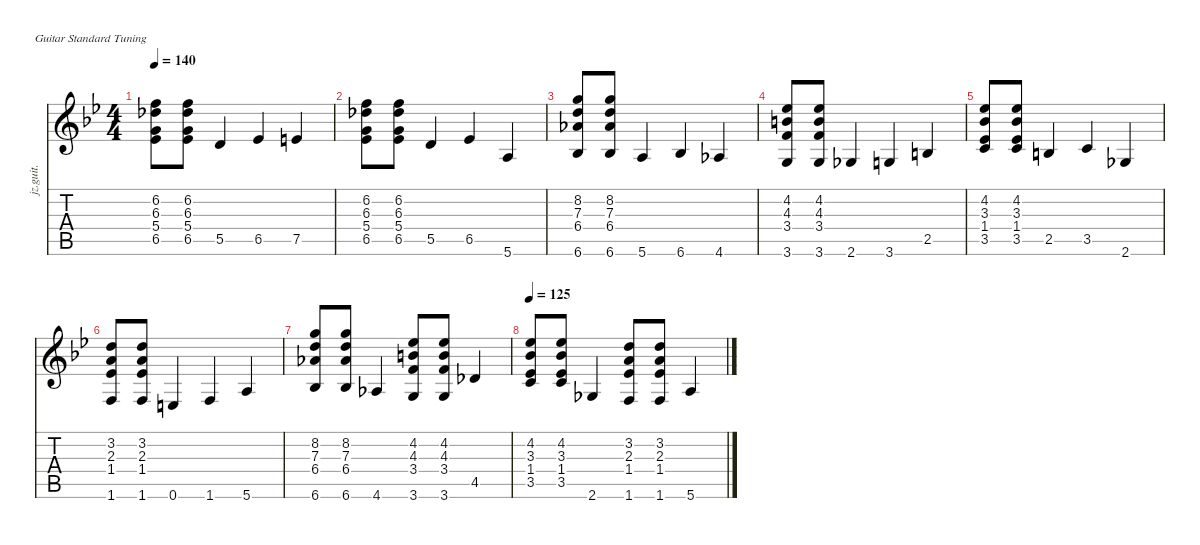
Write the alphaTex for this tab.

\defaultSystemsLayout 4
\hideDynamics
\bracketExtendMode nobrackets
\otherSystemsTrackNameOrientation horizontal
\track ("Rhythm" "jz.guit.") {instrument electricguitarjazz}
\staff {score tabs}
\tuning (E4 B3 G3 D3 A2 E2)
\ts (4 4)
\tempo 140
\clef g2
\ks bb
(6.5{acc b} 5.4{acc forcenatural} 6.3{acc b} 6.2{acc forcenatural}).8{dy mf beam Down} (6.5{acc b} 5.4{acc forcenatural} 6.3{acc b} 6.2{acc forcenatural}).8{beam Down} 5.5{acc forcenatural}.4{beam Up} 6.5{acc b}.4{beam Up} 7.5{acc forcenatural}.4{beam Up} |
(6.5{acc b} 5.4{acc forcenatural} 6.3{acc b} 6.2{acc forcenatural}).8{beam Down} (6.5{acc b} 5.4{acc forcenatural} 6.3{acc b} 6.2{acc forcenatural}).8{beam Down} 5.5{acc forcenatural}.4{beam Up} 6.5{acc b}.4{beam Up} 5.6{acc forcenatural}.4{beam Up} |
(6.6{acc b} 6.4{acc b} 7.3{acc forcenatural} 8.2{acc forcenatural}).8{beam Up} (6.6{acc b} 6.4{acc b} 7.3{acc forcenatural} 8.2{acc forcenatural}).8{beam Up} 5.6{acc forcenatural}.4{beam Up} 6.6{acc b}.4{beam Up} 4.6{acc b}.4{beam Up} |
(3.6{acc forcenatural} 3.4{acc forcenatural} 4.3{acc forcenatural} 4.2{acc b}).8{beam Up} (3.6{acc forcenatural} 3.4{acc forcenatural} 4.3{acc forcenatural} 4.2{acc b}).8{beam Up} 2.6{acc b}.4{beam Up} 3.6{acc forcenatural}.4{beam Up} 2.5{acc forcenatural}.4{beam Up} |
(3.5{acc forcenatural} 1.4{acc b} 3.3{acc b} 4.2{acc b}).8{beam Up} (3.5{acc forcenatural} 1.4{acc b} 3.3{acc b} 4.2{acc b}).8{beam Up} 2.5{acc forcenatural}.4{beam Up} 3.5{acc forcenatural}.4{beam Up} 2.6{acc b}.4{beam Up} |
(1.6{acc forcenatural} 1.4{acc b} 2.3{acc forcenatural} 3.2{acc forcenatural}).8{beam Up} (1.6{acc forcenatural} 1.4{acc b} 2.3{acc forcenatural} 3.2{acc forcenatural}).8{beam Up} 0.6{acc forcenatural}.4{beam Up} 1.6{acc forcenatural}.4{beam Up} 5.6{acc forcenatural}.4{beam Up} |
(6.6{acc b} 6.4{acc b} 7.3{acc forcenatural} 8.2{acc forcenatural}).8{beam Up} (6.6{acc b} 6.4{acc b} 7.3{acc forcenatural} 8.2{acc forcenatural}).8{beam Up} 4.6{acc b}.4{beam Up} (3.6{acc forcenatural} 3.4{acc forcenatural} 4.3{acc forcenatural} 4.2{acc b}).8{beam Up} (3.6{acc forcenatural} 3.4{acc forcenatural} 4.3{acc forcenatural} 4.2{acc b}).8{beam Up} 4.5{acc b}.4{beam Up} |
\tempo 125
(3.5{acc forcenatural} 1.4{acc b} 3.3{acc b} 4.2{acc b}).8{beam Up} (3.5{acc forcenatural} 1.4{acc b} 3.3{acc b} 4.2{acc b}).8{beam Up} 2.6{acc b}.4{beam Up} (1.6{acc forcenatural} 1.4{acc b} 2.3{acc forcenatural} 3.2{acc forcenatural}).8{beam Up} (1.6{acc forcenatural} 1.4{acc b} 2.3{acc forcenatural} 3.2{acc forcenatural}).8{beam Up} 5.6{acc forcenatural}.4{beam Up}
